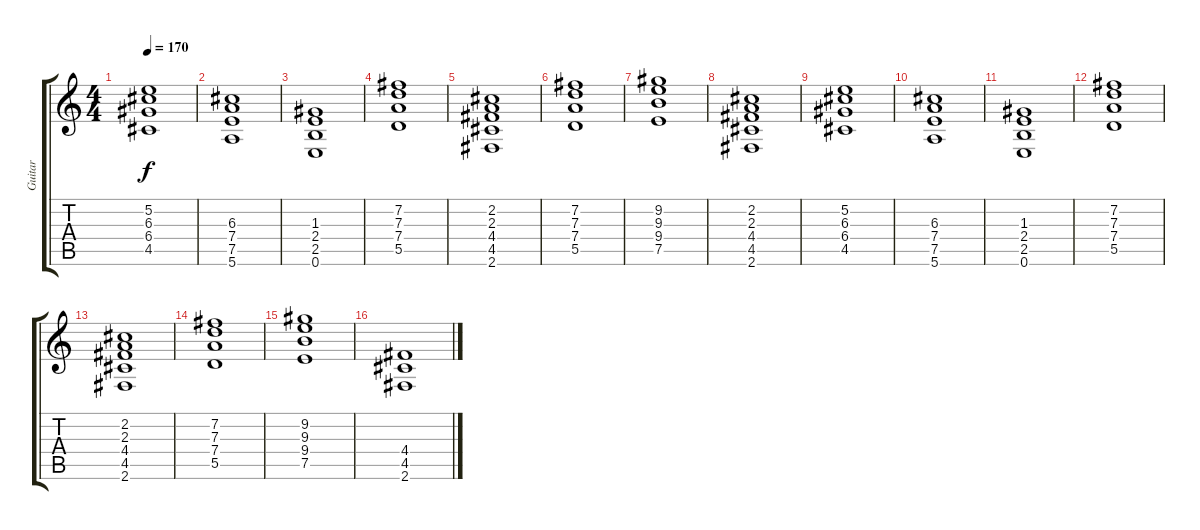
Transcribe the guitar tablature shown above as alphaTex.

\track ("Guitar" "Guitar") {instrument distortionguitar}
\staff {score tabs}
\tuning (E4 B3 G3 D3 A2 E2) {hide}
\ts (4 4)
\tempo 170
\clef g2
\ks c
(5.2 6.3 6.4 4.5).1{dy f} |
(6.3 7.4 7.5 5.6).1 |
(1.3 2.4 2.5 0.6).1 |
(7.2 7.3 7.4 5.5).1 |
(2.2 2.3 4.4 4.5 2.6).1 |
(7.2 7.3 7.4 5.5).1 |
(9.2 9.3 9.4 7.5).1 |
(2.2 2.3 4.4 4.5 2.6).1 |
(5.2 6.3 6.4 4.5).1 |
(6.3 7.4 7.5 5.6).1 |
(1.3 2.4 2.5 0.6).1 |
(7.2 7.3 7.4 5.5).1 |
(2.2 2.3 4.4 4.5 2.6).1 |
(7.2 7.3 7.4 5.5).1 |
(9.2 9.3 9.4 7.5).1 |
(4.4 4.5 2.6).1
